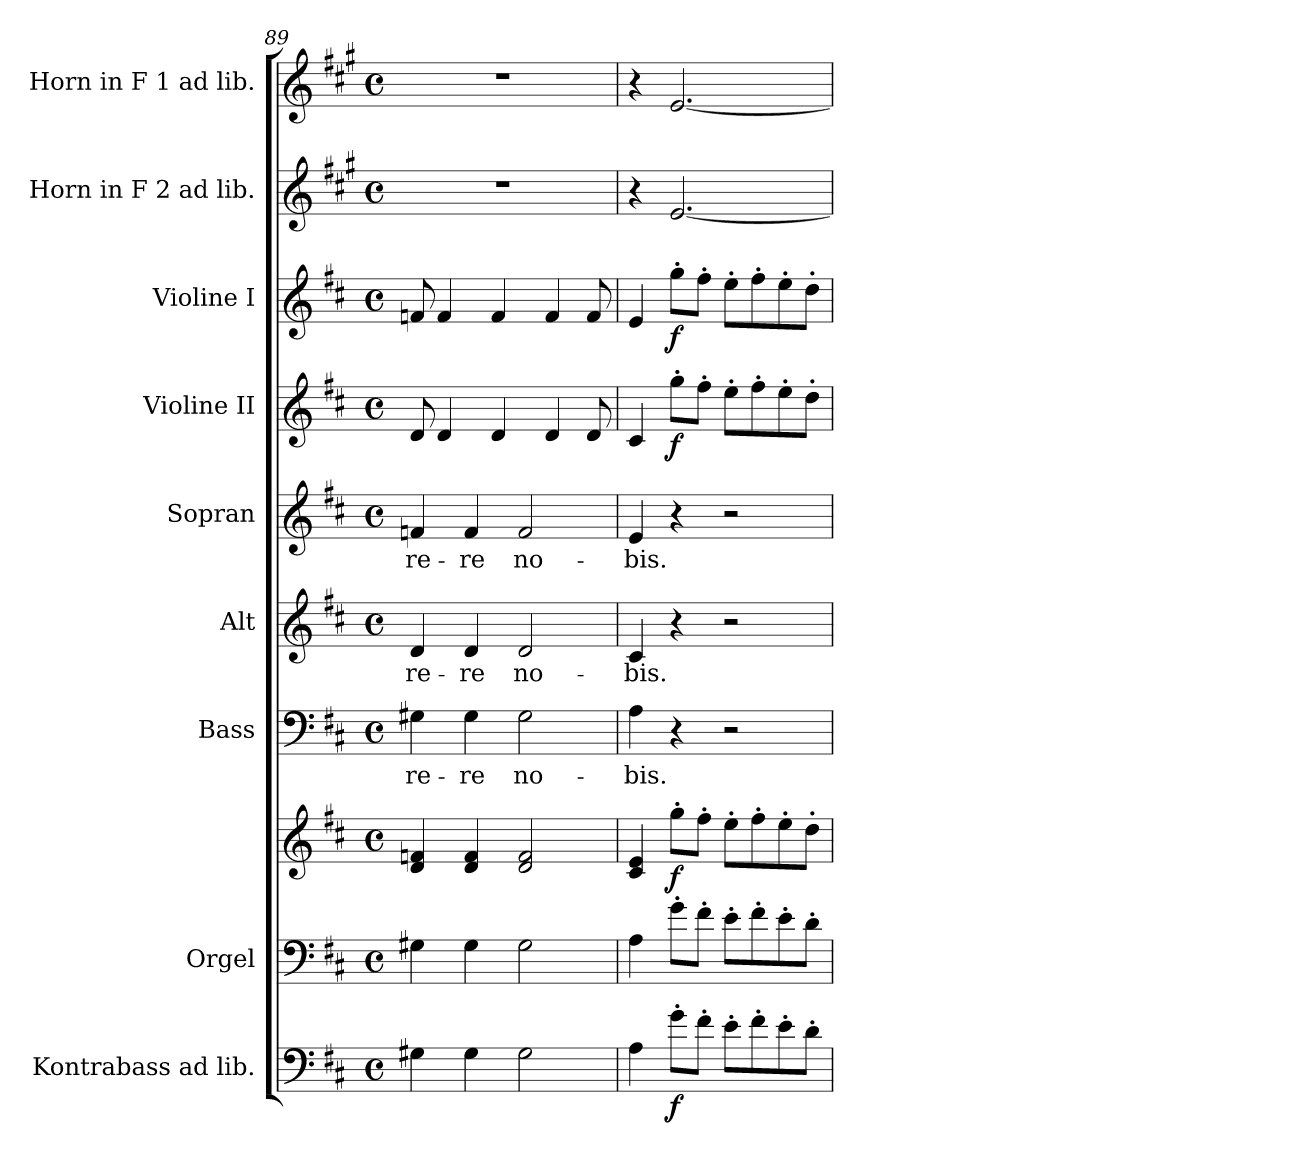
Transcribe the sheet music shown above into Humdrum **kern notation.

**kern	**dynam	**kern	**kern	**dynam	**kern	**text	**kern	**text	**kern	**text	**kern	**dynam	**kern	**dynam	**kern	**kern
*part9	*part9	*part8	*part8	*part8	*part7	*part7	*part6	*part6	*part5	*part5	*part4	*part4	*part3	*part3	*part2	*part1
*staff10	*staff10	*staff9	*staff8	*staff8/9	*staff7	*staff7	*staff6	*staff6	*staff5	*staff5	*staff4	*staff4	*staff3	*staff3	*staff2	*staff1
*I"Kontrabass ad lib.	*	*I"Orgel	*	*	*I"Bass	*	*I"Alt	*	*I"Sopran	*	*I"Violine II	*	*I"Violine I	*	*I"Horn in F 2 ad lib.	*I"Horn in F 1 ad lib.
*I'Kb.	*	*I'Org.	*	*	*I'B.	*	*I'A.	*	*I'S.	*	*I'Vl. II	*	*I'Vl. I	*	*	*
*clefF4	*	*clefF4	*clefG2	*	*clefF4	*	*clefG2	*	*clefG2	*	*clefG2	*	*clefG2	*	*clefG2	*clefG2
*ITrd7c12	*	*	*	*	*	*	*	*	*	*	*	*	*	*	*ITrd4c7	*ITrd4c7
*k[f#c#]	*	*k[f#c#]	*k[f#c#]	*	*k[f#c#]	*	*k[f#c#]	*	*k[f#c#]	*	*k[f#c#]	*	*k[f#c#]	*	*k[f#c#]	*k[f#c#]
*D:	*	*D:	*D:	*	*D:	*	*D:	*	*D:	*	*D:	*	*D:	*	*D:	*D:
*M4/4	*	*M4/4	*M4/4	*	*M4/4	*	*M4/4	*	*M4/4	*	*M4/4	*	*M4/4	*	*M4/4	*M4/4
*met(c)	*	*met(c)	*met(c)	*	*met(c)	*	*met(c)	*	*met(c)	*	*met(c)	*	*met(c)	*	*met(c)	*met(c)
=89	=89	=89	=89	=89	=89	=89	=89	=89	=89	=89	=89	=89	=89	=89	=89	=89
!	!	!	!	!	!	!LO:LY:b	!	!LO:LY:b	!	!LO:LY:b	!	!	!	!	!	!
4GG#X\	.	4G#X\	4d/ 4fn/	.	4G#X\	-re-	4d/	-re-	4fn/	-re-	8d/	.	8fn/	.	1r	1r
.	.	.	.	.	.	.	.	.	.	.	4d/	.	4f/	.	.	.
!	!	!	!	!	!	!LO:LY:b	!	!LO:LY:b	!	!LO:LY:b	!	!	!	!	!	!
4GG#\	.	4G#\	4d/ 4f/	.	4G#\	-re	4d/	-re	4f/	-re	.	.	.	.	.	.
.	.	.	.	.	.	.	.	.	.	.	4d/	.	4f/	.	.	.
!	!	!	!	!	!	!LO:LY:b	!	!LO:LY:b	!	!LO:LY:b	!	!	!	!	!	!
2GG#\	.	2G#\	2d/ 2f/	.	2G#\	no-	2d/	no-	2f/	no-	.	.	.	.	.	.
.	.	.	.	.	.	.	.	.	.	.	4d/	.	4f/	.	.	.
.	.	.	.	.	.	.	.	.	.	.	8d/	.	8f/	.	.	.
=90	=90	=90	=90	=90	=90	=90	=90	=90	=90	=90	=90	=90	=90	=90	=90	=90
!	!	!	!	!	!	!LO:LY:b	!	!LO:LY:b	!	!LO:LY:b	!	!	!	!	!	!
4AA\	.	4A\	4c#/ 4e/	.	4A\	-bis.	4c#/	-bis.	4e/	-bis.	4c#/	.	4e/	.	4r	4r
!	!LO:DY:b	!	!	!LO:DY:b	!	!	!	!	!	!	!	!LO:DY:b	!	!LO:DY:b	!	!
8G'>\L	f	8g'>\L	8gg'>\L	f	4r	.	4r	.	4r	.	8gg'>\L	f	8gg'>\L	f	[2.A/	[2.A/
8F#'>\J	.	8f#'>\J	8ff#'>\J	.	.	.	.	.	.	.	8ff#'>\J	.	8ff#'>\J	.	.	.
8E'>\L	.	8e'>\L	8ee'>\L	.	2r	.	2r	.	2r	.	8ee'>\L	.	8ee'>\L	.	.	.
8F#'>\	.	8f#'>\	8ff#'>\	.	.	.	.	.	.	.	8ff#'>\	.	8ff#'>\	.	.	.
8E'>\	.	8e'>\	8ee'>\	.	.	.	.	.	.	.	8ee'>\	.	8ee'>\	.	.	.
8D'>\J	.	8d'>\J	8dd'>\J	.	.	.	.	.	.	.	8dd'>\J	.	8dd'>\J	.	.	.
=	=	=	=	=	=	=	=	=	=	=	=	=	=	=	=	=
*-	*-	*-	*-	*-	*-	*-	*-	*-	*-	*-	*-	*-	*-	*-	*-	*-
